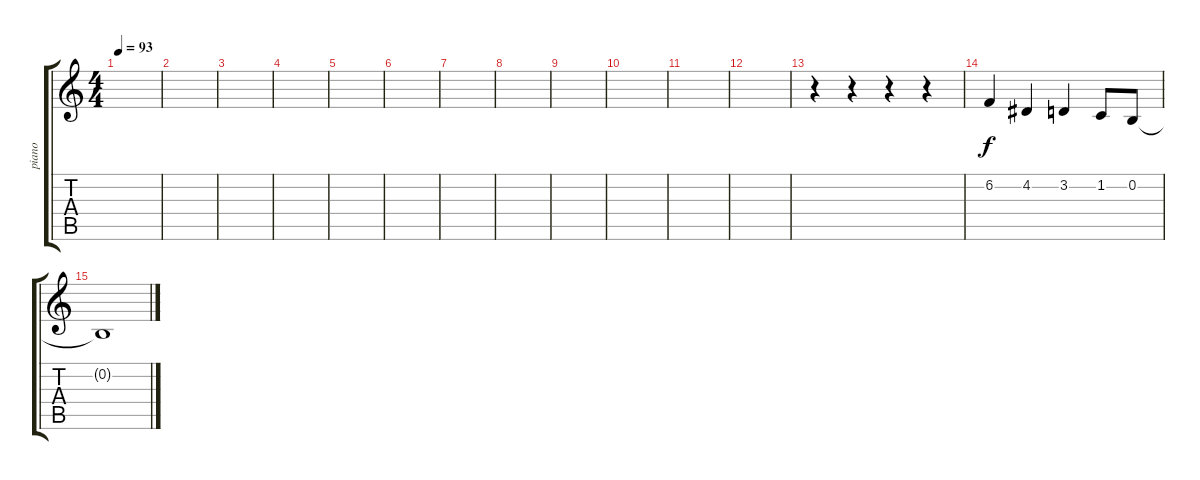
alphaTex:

\track ("piano" "piano") {instrument pad5bowed}
\staff {score tabs}
\tuning (E4 B3 G3 D3 A2 E2) {hide}
\ts (4 4)
\tempo 93
\clef g2
\ks c
|
|
|
|
|
|
|
|
|
|
|
|
r.4{volume 16 balance 13 instrument electricguitarjazz} r.4 r.4 r.4 |
6.2.4 4.2.4 3.2.4 1.2.8 0.2.8 |
0.2{t}.1
